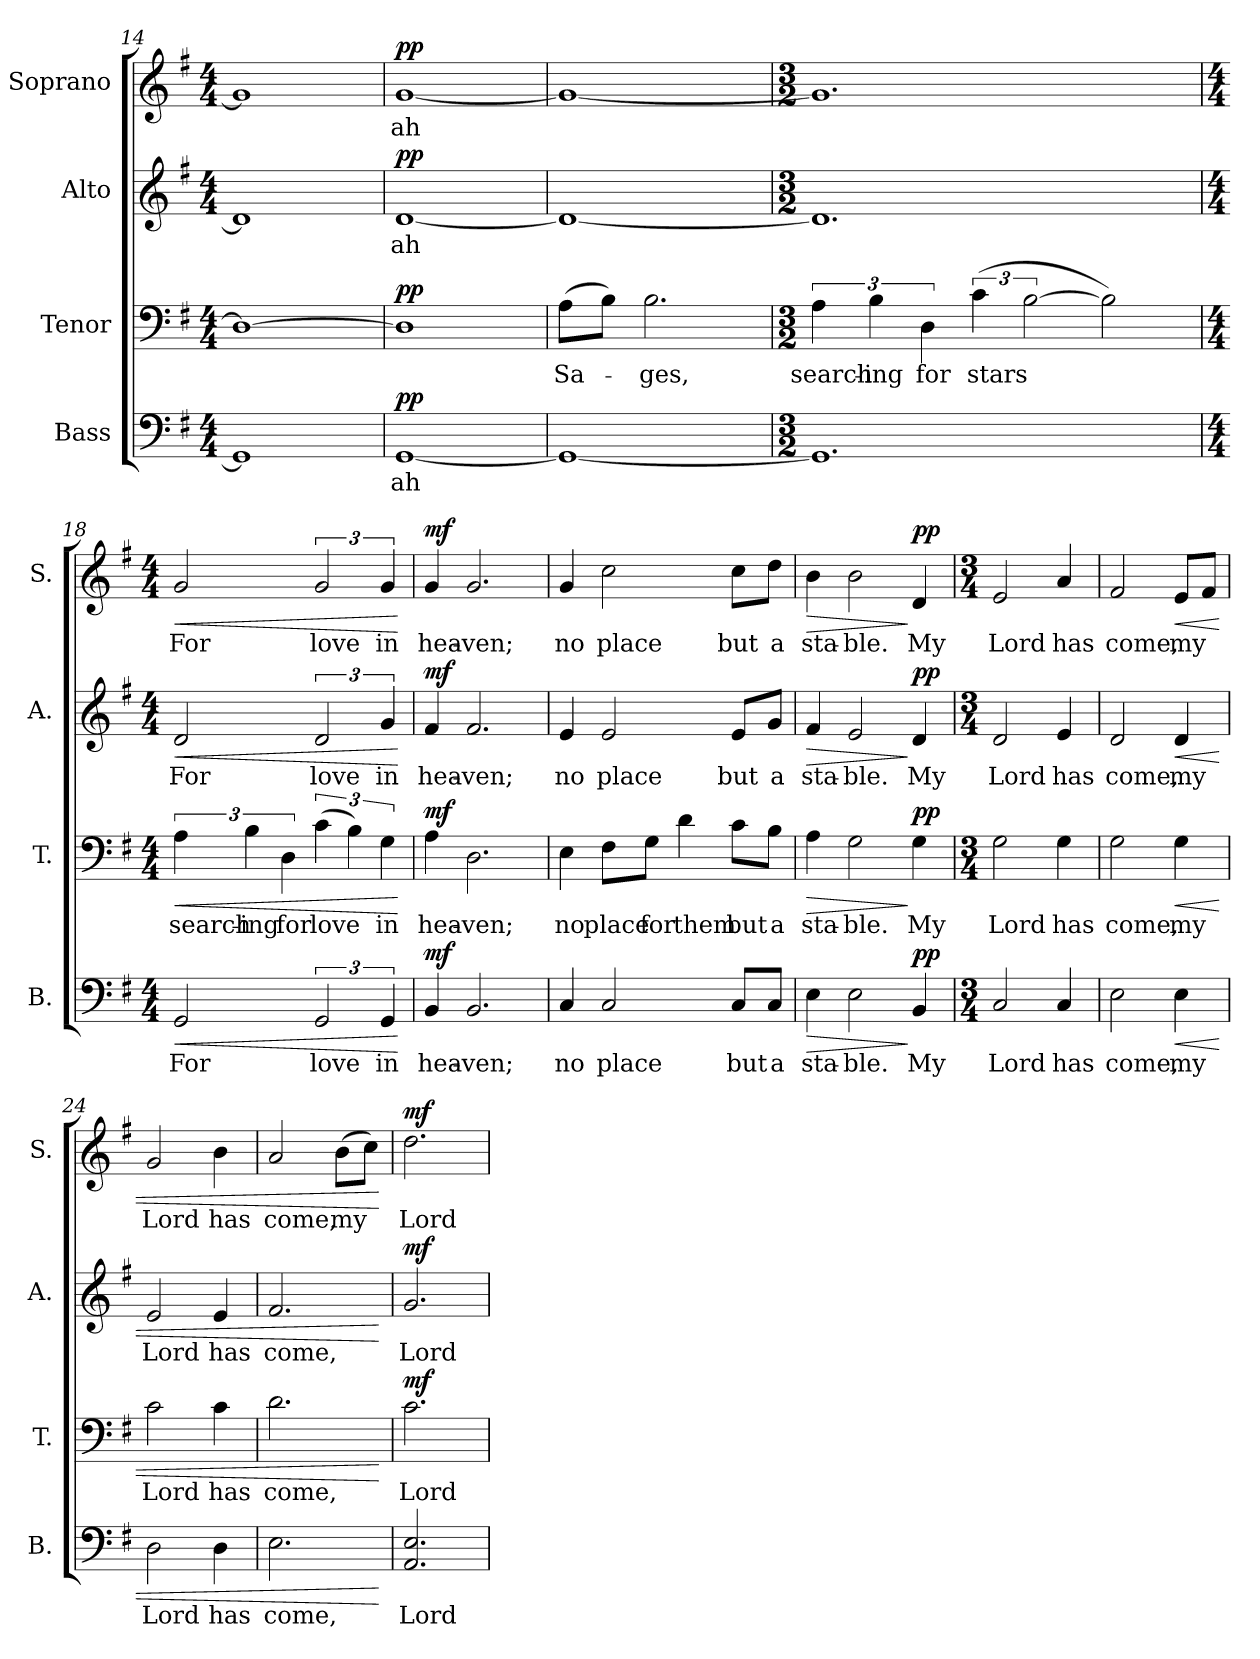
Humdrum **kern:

**kern	**text	**dynam	**kern	**text	**dynam	**kern	**text	**dynam	**kern	**text	**dynam
*part4	*part4	*part4	*part3	*part3	*part3	*part2	*part2	*part2	*part1	*part1	*part1
*staff4	*staff4	*staff4	*staff3	*staff3	*staff3	*staff2	*staff2	*staff2	*staff1	*staff1	*staff1
*I"Bass	*	*	*I"Tenor	*	*	*I"Alto	*	*	*I"Soprano	*	*
*I'B.	*	*	*I'T.	*	*	*I'A.	*	*	*I'S.	*	*
*clefF4	*	*	*clefF4	*	*	*clefG2	*	*	*clefG2	*	*
*k[f#]	*	*	*k[f#]	*	*	*k[f#]	*	*	*k[f#]	*	*
*M4/4	*	*	*M4/4	*	*	*M4/4	*	*	*M4/4	*	*
=14	=14	=14	=14	=14	=14	=14	=14	=14	=14	=14	=14
1GG]	.	.	1D_	.	.	1d]	.	.	1g]	.	.
!!LO:LB:g=z
=15	=15	=15	=15	=15	=15	=15	=15	=15	=15	=15	=15
!	!LO:LY:b	!LO:DY:b	!	!	!LO:DY:b	!	!LO:LY:b	!LO:DY:b	!	!LO:LY:b	!LO:DY:b
[1GG	ah	pp	1D]	.	pp	[1d	ah	pp	[1g	ah	pp
=16	=16	=16	=16	=16	=16	=16	=16	=16	=16	=16	=16
!	!	!	!	!LO:LY:b	!	!	!	!	!	!	!
1GG_	.	.	(>8A\L	Sa-	.	1d_	.	.	1g_	.	.
.	.	.	8B\J)	.	.	.	.	.	.	.	.
!	!	!	!	!LO:LY:b	!	!	!	!	!	!	!
.	.	.	2.B\	-ges,	.	.	.	.	.	.	.
=17	=17	=17	=17	=17	=17	=17	=17	=17	=17	=17	=17
*M3/2	*	*	*M3/2	*	*	*M3/2	*	*	*M3/2	*	*
!	!	!	!	!LO:LY:b	!	!	!	!	!	!	!
1.GG]	.	.	6A\	search-	.	1.d]	.	.	1.g]	.	.
!	!	!	!	!LO:LY:b	!	!	!	!	!	!	!
.	.	.	6B\	-ing	.	.	.	.	.	.	.
!	!	!	!	!LO:LY:b	!	!	!	!	!	!	!
.	.	.	6D\	for	.	.	.	.	.	.	.
!	!	!	!	!LO:LY:b	!	!	!	!	!	!	!
.	.	.	(>6c\	stars	.	.	.	.	.	.	.
.	.	.	[3B\	.	.	.	.	.	.	.	.
.	.	.	2B\])	.	.	.	.	.	.	.	.
=18	=18	=18	=18	=18	=18	=18	=18	=18	=18	=18	=18
*M4/4	*	*	*M4/4	*	*	*M4/4	*	*	*M4/4	*	*
!	!LO:LY:b	!LO:HP:b	!	!LO:LY:b	!LO:HP:b	!	!LO:LY:b	!LO:HP:b	!	!LO:LY:b	!LO:HP:b
2GG/	For	<	6A\	search-	<	2d/	For	<	2g/	For	<
!	!	!	!	!LO:LY:b	!	!	!	!	!	!	!
.	.	.	6B\	-ing	.	.	.	.	.	.	.
!	!	!	!	!LO:LY:b	!	!	!	!	!	!	!
.	.	.	6D\	for	.	.	.	.	.	.	.
!	!LO:LY:b	!	!	!LO:LY:b	!	!	!LO:LY:b	!	!	!LO:LY:b	!
3GG/	love	.	(>6c\	love	.	3d/	love	.	3g/	love	.
.	.	.	6B\)	.	.	.	.	.	.	.	.
!	!LO:LY:b	!	!	!LO:LY:b	!	!	!LO:LY:b	!	!	!LO:LY:b	!
6GG/	in	.	6G\	in	.	6g/	in	.	6g/	in	.
.	.	[	.	.	[	.	.	[	.	.	[
=19	=19	=19	=19	=19	=19	=19	=19	=19	=19	=19	=19
!	!LO:LY:b	!LO:DY:b	!	!LO:LY:b	!LO:DY:b	!	!LO:LY:b	!LO:DY:b	!	!LO:LY:b	!LO:DY:b
4BB/	hea-	mf	4A\	hea-	mf	4f#/	hea-	mf	4g/	hea-	mf
!	!LO:LY:b	!	!	!LO:LY:b	!	!	!LO:LY:b	!	!	!LO:LY:b	!
2.BB/	-ven;	.	2.D\	-ven;	.	2.f#/	-ven;	.	2.g/	-ven;	.
!!LO:PB:g=z
=20	=20	=20	=20	=20	=20	=20	=20	=20	=20	=20	=20
!	!LO:LY:b	!	!	!LO:LY:b	!	!	!LO:LY:b	!	!	!LO:LY:b	!
4C/	no	.	4E\	no	.	4e/	no	.	4g/	no	.
!	!LO:LY:b	!	!	!LO:LY:b	!	!	!LO:LY:b	!	!	!LO:LY:b	!
2C/	place	.	8F#\L	place	.	2e/	place	.	2cc\	place	.
!	!	!	!	!LO:LY:b	!	!	!	!	!	!	!
.	.	.	8G\J	for	.	.	.	.	.	.	.
!	!	!	!	!LO:LY:b	!	!	!	!	!	!	!
.	.	.	4d\	them	.	.	.	.	.	.	.
!	!LO:LY:b	!	!	!LO:LY:b	!	!	!LO:LY:b	!	!	!LO:LY:b	!
8C/L	but	.	8c\L	but	.	8e/L	but	.	8cc\L	but	.
!	!LO:LY:b	!	!	!LO:LY:b	!	!	!LO:LY:b	!	!	!LO:LY:b	!
8C/J	a	.	8B\J	a	.	8g/J	a	.	8dd\J	a	.
=21	=21	=21	=21	=21	=21	=21	=21	=21	=21	=21	=21
!	!LO:LY:b	!LO:HP:b	!	!LO:LY:b	!LO:HP:b	!	!LO:LY:b	!LO:HP:b	!	!LO:LY:b	!LO:HP:b
4E\	sta-	>	4A\	sta-	>	4f#/	sta-	>	4b\	sta-	>
!	!LO:LY:b	!	!	!LO:LY:b	!	!	!LO:LY:b	!	!	!LO:LY:b	!
2E\	-ble.	.	2G\	-ble.	.	2e/	-ble.	.	2b\	-ble.	.
!	!LO:LY:b	!LO:DY:n=1:b	!	!LO:LY:b	!LO:DY:n=1:b	!	!LO:LY:b	!LO:DY:n=1:b	!	!LO:LY:b	!LO:DY:n=1:b
4BB/	My	] pp	4G\	My	] pp	4d/	My	] pp	4d/	My	] pp
=22	=22	=22	=22	=22	=22	=22	=22	=22	=22	=22	=22
*M3/4	*	*	*M3/4	*	*	*M3/4	*	*	*M3/4	*	*
!	!LO:LY:b	!	!	!LO:LY:b	!	!	!LO:LY:b	!	!	!LO:LY:b	!
2C/	Lord	.	2G\	Lord	.	2d/	Lord	.	2e/	Lord	.
!	!LO:LY:b	!	!	!LO:LY:b	!	!	!LO:LY:b	!	!	!LO:LY:b	!
4C/	has	.	4G\	has	.	4e/	has	.	4a/	has	.
=23	=23	=23	=23	=23	=23	=23	=23	=23	=23	=23	=23
!	!LO:LY:b	!	!	!LO:LY:b	!	!	!LO:LY:b	!	!	!LO:LY:b	!
2E\	come,	.	2G\	come,	.	2d/	come,	.	2f#/	come,	.
!	!LO:LY:b	!LO:HP:b	!	!LO:LY:b	!LO:HP:b	!	!LO:LY:b	!LO:HP:b	!	!LO:LY:b	!LO:HP:b
4E\	my	<	4G\	my	<	4d/	my	<	8e/L	my	<
.	.	.	.	.	.	.	.	.	8f#/J	.	.
=24	=24	=24	=24	=24	=24	=24	=24	=24	=24	=24	=24
!	!LO:LY:b	!	!	!LO:LY:b	!	!	!LO:LY:b	!	!	!LO:LY:b	!
2D\	Lord	.	2c\	Lord	.	2e/	Lord	.	2g/	Lord	.
!	!LO:LY:b	!	!	!LO:LY:b	!	!	!LO:LY:b	!	!	!LO:LY:b	!
4D\	has	.	4c\	has	.	4e/	has	.	4b\	has	.
!!LO:LB:g=z
=25	=25	=25	=25	=25	=25	=25	=25	=25	=25	=25	=25
!	!LO:LY:b	!	!	!LO:LY:b	!	!	!LO:LY:b	!	!	!LO:LY:b	!
2.E\	come,	.	2.d\	come,	.	2.f#/	come,	.	2a/	come,	.
!	!	!	!	!	!	!	!	!	!	!LO:LY:b	!
.	.	.	.	.	.	.	.	.	(>8b\L	my	.
.	.	.	.	.	.	.	.	.	8cc\J)	.	.
.	.	[	.	.	[	.	.	[	.	.	[
=26	=26	=26	=26	=26	=26	=26	=26	=26	=26	=26	=26
!	!LO:LY:b	!LO:DY:b	!	!LO:LY:b	!	!	!LO:LY:b	!	!	!LO:LY:b	!
!	!	!LO:DY:n=1:b	!	!	!LO:DY:b	!	!	!LO:DY:b	!	!	!LO:DY:b
2.AA/ 2.E/	Lord	mf mf	2.c\	Lord	mf	2.g/	Lord	mf	2.dd\	Lord	mf
=	=	=	=	=	=	=	=	=	=	=	=
*-	*-	*-	*-	*-	*-	*-	*-	*-	*-	*-	*-
